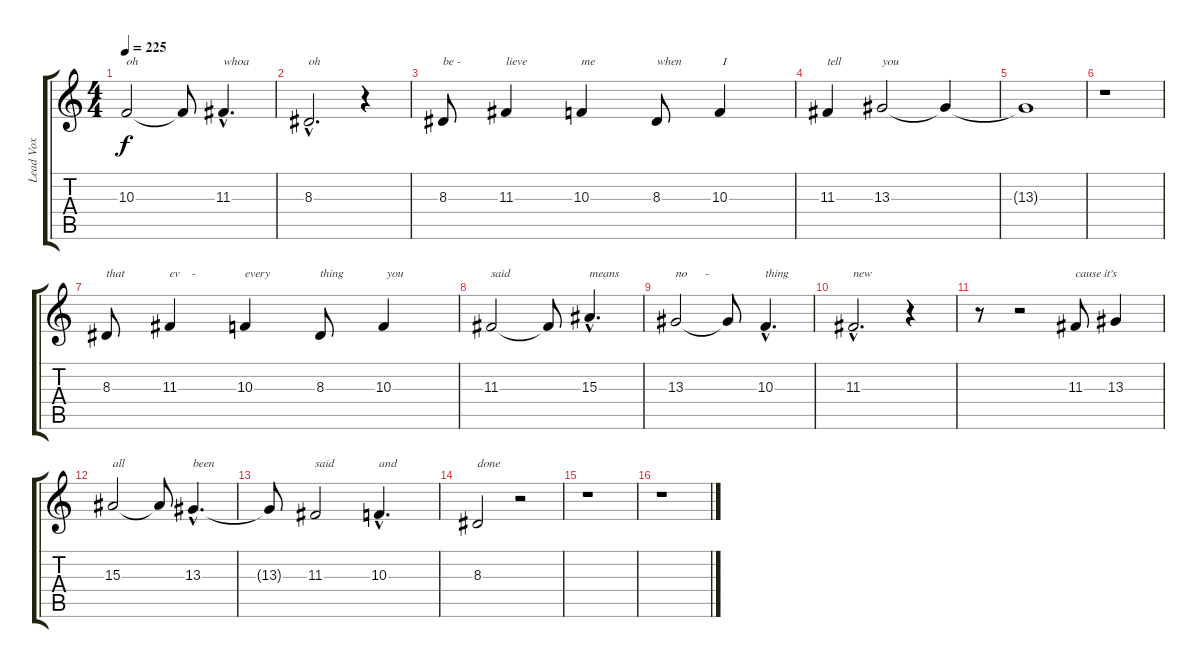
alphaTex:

\track ("Lead Vox" "Lead Vox") {instrument lead6voice}
\staff {score tabs}
\tuning (E4 B3 G3 D3 A2 E2) {hide}
\ts (4 4)
\tempo 225
\clef g2
\ks c
10.3.2{txt "oh" dy f} 10.3{t}.8 11.3{hac}.4{d txt "whoa"} |
8.3{hac}.2{d txt "oh"} r.4 |
8.3.8{txt "be -"} 11.3.4{txt "lieve"} 10.3.4{txt "me"} 8.3.8{txt "when"} 10.3.4{txt " I"} |
11.3.4{txt "tell"} 13.3.2{txt "you"} 13.3{t}.4 |
13.3{t}.1 |
r.1 |
8.3.8{txt "that"} 11.3.4{txt "ev    -"} 10.3.4{txt "every"} 8.3.8{txt "thing"} 10.3.4{txt " you"} |
11.3.2{txt "said"} 11.3{t}.8 15.3{hac}.4{d txt "means"} |
13.3.2{txt "no      -"} 13.3{t}.8 10.3{hac}.4{d txt "thing"} |
11.3{hac}.2{d txt "new"} r.4 |
r.8 r.2 11.3.8{txt "cause it's"} 13.3.4 |
15.3.2{txt "all"} 15.3{t}.8 13.3{hac}.4{d txt "been"} |
13.3{t}.8 11.3.2{txt "said"} 10.3{hac}.4{d txt "and"} |
8.3.2{txt "done"} r.2 |
r.1 |
r.1
